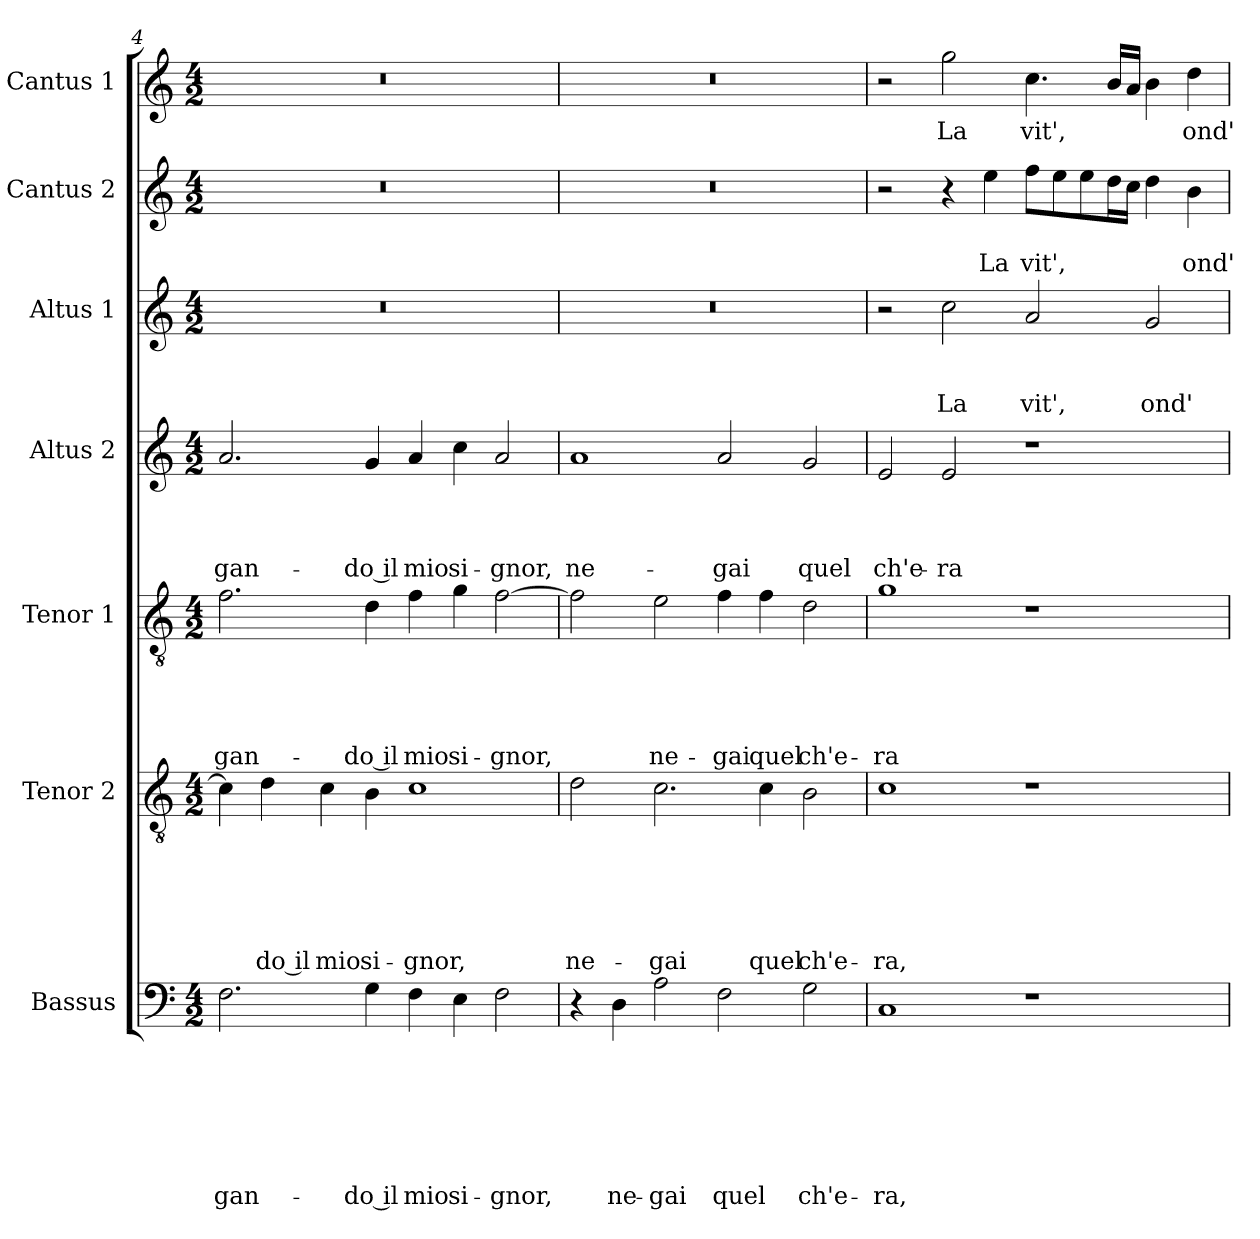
**kern	**text	**text	**text	**text	**text	**text	**text	**kern	**text	**text	**text	**text	**text	**text	**kern	**text	**text	**text	**text	**text	**kern	**text	**text	**text	**text	**kern	**text	**text	**text	**kern	**text	**text	**kern	**text
*part7	*part7	*part7	*part7	*part7	*part7	*part7	*part7	*part6	*part6	*part6	*part6	*part6	*part6	*part6	*part5	*part5	*part5	*part5	*part5	*part5	*part4	*part4	*part4	*part4	*part4	*part3	*part3	*part3	*part3	*part2	*part2	*part2	*part1	*part1
*staff7	*staff7	*staff7	*staff7	*staff7	*staff7	*staff7	*staff7	*staff6	*staff6	*staff6	*staff6	*staff6	*staff6	*staff6	*staff5	*staff5	*staff5	*staff5	*staff5	*staff5	*staff4	*staff4	*staff4	*staff4	*staff4	*staff3	*staff3	*staff3	*staff3	*staff2	*staff2	*staff2	*staff1	*staff1
*I"Bassus	*	*	*	*	*	*	*	*I"Tenor 2	*	*	*	*	*	*	*I"Tenor 1	*	*	*	*	*	*I"Altus 2	*	*	*	*	*I"Altus 1	*	*	*	*I"Cantus 2	*	*	*I"Cantus 1	*
*clefF4	*	*	*	*	*	*	*	*clefGv2	*	*	*	*	*	*	*clefGv2	*	*	*	*	*	*clefG2	*	*	*	*	*clefG2	*	*	*	*clefG2	*	*	*clefG2	*
*k[]	*	*	*	*	*	*	*	*k[]	*	*	*	*	*	*	*k[]	*	*	*	*	*	*k[]	*	*	*	*	*k[]	*	*	*	*k[]	*	*	*k[]	*
*a:	*	*	*	*	*	*	*	*a:	*	*	*	*	*	*	*a:	*	*	*	*	*	*a:	*	*	*	*	*a:	*	*	*	*a:	*	*	*a:	*
*M4/2	*	*	*	*	*	*	*	*M4/2	*	*	*	*	*	*	*M4/2	*	*	*	*	*	*M4/2	*	*	*	*	*M4/2	*	*	*	*M4/2	*	*	*M4/2	*
=4	=4	=4	=4	=4	=4	=4	=4	=4	=4	=4	=4	=4	=4	=4	=4	=4	=4	=4	=4	=4	=4	=4	=4	=4	=4	=4	=4	=4	=4	=4	=4	=4	=4	=4
!	!	!	!	!	!	!	!LO:LY:b	!	!	!	!	!	!	!	!	!	!	!	!	!LO:LY:b	!	!	!	!	!LO:LY:b	!	!	!	!	!	!	!	!	!
2.F\	.	.	.	.	.	.	-gan-	4c\]	.	.	.	.	.	.	2.f\	.	.	.	.	-gan-	2.a/	.	.	.	-gan-	0r	.	.	.	0r	.	.	0r	.
!	!	!	!	!	!	!	!	!	!	!	!	!	!	!LO:LY:b	!	!	!	!	!	!	!	!	!	!	!	!	!	!	!	!	!	!	!	!
.	.	.	.	.	.	.	.	4d\	.	.	.	.	.	-do il	.	.	.	.	.	.	.	.	.	.	.	.	.	.	.	.	.	.	.	.
!	!	!	!	!	!	!	!	!	!	!	!	!	!	!LO:LY:b	!	!	!	!	!	!	!	!	!	!	!	!	!	!	!	!	!	!	!	!
.	.	.	.	.	.	.	.	4c\	.	.	.	.	.	mio	.	.	.	.	.	.	.	.	.	.	.	.	.	.	.	.	.	.	.	.
!	!	!	!	!	!	!	!LO:LY:b	!	!	!	!	!	!	!LO:LY:b	!	!	!	!	!	!LO:LY:b	!	!	!	!	!LO:LY:b	!	!	!	!	!	!	!	!	!
4G\	.	.	.	.	.	.	-do il	4B\	.	.	.	.	.	si-	4d\	.	.	.	.	-do il	4g/	.	.	.	-do il	.	.	.	.	.	.	.	.	.
!	!	!	!	!	!	!	!LO:LY:b	!	!	!	!	!	!	!LO:LY:b	!	!	!	!	!	!LO:LY:b	!	!	!	!	!LO:LY:b	!	!	!	!	!	!	!	!	!
4F\	.	.	.	.	.	.	mio	1c	.	.	.	.	.	-gnor,	4f\	.	.	.	.	mio	4a/	.	.	.	mio	.	.	.	.	.	.	.	.	.
!	!	!	!	!	!	!	!LO:LY:b	!	!	!	!	!	!	!	!	!	!	!	!	!LO:LY:b	!	!	!	!	!LO:LY:b	!	!	!	!	!	!	!	!	!
4E\	.	.	.	.	.	.	si-	.	.	.	.	.	.	.	4g\	.	.	.	.	si-	4cc\	.	.	.	si-	.	.	.	.	.	.	.	.	.
!	!	!	!	!	!	!	!LO:LY:b	!	!	!	!	!	!	!	!	!	!	!	!	!LO:LY:b	!	!	!	!	!LO:LY:b	!	!	!	!	!	!	!	!	!
2F\	.	.	.	.	.	.	-gnor,	.	.	.	.	.	.	.	[2f\	.	.	.	.	-gnor,	2a/	.	.	.	-gnor,	.	.	.	.	.	.	.	.	.
!!LO:LB:g=z
=5	=5	=5	=5	=5	=5	=5	=5	=5	=5	=5	=5	=5	=5	=5	=5	=5	=5	=5	=5	=5	=5	=5	=5	=5	=5	=5	=5	=5	=5	=5	=5	=5	=5	=5
!	!	!	!	!	!	!	!	!	!	!	!	!	!	!LO:LY:b	!	!	!	!	!	!	!	!	!	!	!LO:LY:b	!	!	!	!	!	!	!	!	!
4r	.	.	.	.	.	.	.	2d\	.	.	.	.	.	ne-	2f\]	.	.	.	.	.	1a	.	.	.	ne-	0r	.	.	.	0r	.	.	0r	.
!	!	!	!	!	!	!	!LO:LY:b	!	!	!	!	!	!	!	!	!	!	!	!	!	!	!	!	!	!	!	!	!	!	!	!	!	!	!
4D\	.	.	.	.	.	.	ne-	.	.	.	.	.	.	.	.	.	.	.	.	.	.	.	.	.	.	.	.	.	.	.	.	.	.	.
!	!	!	!	!	!	!	!LO:LY:b	!	!	!	!	!	!	!LO:LY:b	!	!	!	!	!	!LO:LY:b	!	!	!	!	!	!	!	!	!	!	!	!	!	!
2A\	.	.	.	.	.	.	-gai	2.c\	.	.	.	.	.	-gai	2e\	.	.	.	.	ne-	.	.	.	.	.	.	.	.	.	.	.	.	.	.
!	!	!	!	!	!	!	!LO:LY:b	!	!	!	!	!	!	!	!	!	!	!	!	!LO:LY:b	!	!	!	!	!LO:LY:b	!	!	!	!	!	!	!	!	!
2F\	.	.	.	.	.	.	quel	.	.	.	.	.	.	.	4f\	.	.	.	.	-gai	2a/	.	.	.	-gai	.	.	.	.	.	.	.	.	.
!	!	!	!	!	!	!	!	!	!	!	!	!	!	!LO:LY:b	!	!	!	!	!	!LO:LY:b	!	!	!	!	!	!	!	!	!	!	!	!	!	!
.	.	.	.	.	.	.	.	4c\	.	.	.	.	.	quel	4f\	.	.	.	.	quel	.	.	.	.	.	.	.	.	.	.	.	.	.	.
!	!	!	!	!	!	!	!LO:LY:b	!	!	!	!	!	!	!LO:LY:b	!	!	!	!	!	!LO:LY:b	!	!	!	!	!LO:LY:b	!	!	!	!	!	!	!	!	!
2G\	.	.	.	.	.	.	ch'e-	2B\	.	.	.	.	.	ch'e-	2d\	.	.	.	.	ch'e-	2g/	.	.	.	quel	.	.	.	.	.	.	.	.	.
=6	=6	=6	=6	=6	=6	=6	=6	=6	=6	=6	=6	=6	=6	=6	=6	=6	=6	=6	=6	=6	=6	=6	=6	=6	=6	=6	=6	=6	=6	=6	=6	=6	=6	=6
!	!	!	!	!	!	!	!LO:LY:b	!	!	!	!	!	!	!LO:LY:b	!	!	!	!	!	!LO:LY:b	!	!	!	!	!LO:LY:b	!	!	!	!	!	!	!	!	!
1C	.	.	.	.	.	.	-ra,	1c	.	.	.	.	.	-ra,	1g	.	.	.	.	-ra	2e/	.	.	.	ch'e-	2r	.	.	.	2r	.	.	2r	.
!	!	!	!	!	!	!	!	!	!	!	!	!	!	!	!	!	!	!	!	!	!	!	!	!	!LO:LY:b	!	!	!	!LO:LY:b	!	!	!	!	!LO:LY:b
.	.	.	.	.	.	.	.	.	.	.	.	.	.	.	.	.	.	.	.	.	2e/	.	.	.	-ra	2cc\	.	.	La	4r	.	.	2gg\	La
!	!	!	!	!	!	!	!	!	!	!	!	!	!	!	!	!	!	!	!	!	!	!	!	!	!	!	!	!	!	!	!	!LO:LY:b	!	!
.	.	.	.	.	.	.	.	.	.	.	.	.	.	.	.	.	.	.	.	.	.	.	.	.	.	.	.	.	.	4ee\	.	La	.	.
!	!	!	!	!	!	!	!	!	!	!	!	!	!	!	!	!	!	!	!	!	!	!	!	!	!	!	!	!	!LO:LY:b	!	!	!LO:LY:b	!	!LO:LY:b
1r	.	.	.	.	.	.	.	1r	.	.	.	.	.	.	1r	.	.	.	.	.	1r	.	.	.	.	2a/	.	.	vit',	8ff\L	.	vit',	4.cc\	vit',
.	.	.	.	.	.	.	.	.	.	.	.	.	.	.	.	.	.	.	.	.	.	.	.	.	.	.	.	.	.	8ee\	.	.	.	.
.	.	.	.	.	.	.	.	.	.	.	.	.	.	.	.	.	.	.	.	.	.	.	.	.	.	.	.	.	.	8ee\	.	.	.	.
.	.	.	.	.	.	.	.	.	.	.	.	.	.	.	.	.	.	.	.	.	.	.	.	.	.	.	.	.	.	16dd\L	.	.	16b/LL	.
.	.	.	.	.	.	.	.	.	.	.	.	.	.	.	.	.	.	.	.	.	.	.	.	.	.	.	.	.	.	16cc\JJ	.	.	16a/JJ	.
!	!	!	!	!	!	!	!	!	!	!	!	!	!	!	!	!	!	!	!	!	!	!	!	!	!	!	!	!	!LO:LY:b	!	!	!	!	!
.	.	.	.	.	.	.	.	.	.	.	.	.	.	.	.	.	.	.	.	.	.	.	.	.	.	2g/	.	.	ond'	4dd\	.	.	4b\	.
!	!	!	!	!	!	!	!	!	!	!	!	!	!	!	!	!	!	!	!	!	!	!	!	!	!	!	!	!	!	!	!	!LO:LY:b	!	!LO:LY:b
.	.	.	.	.	.	.	.	.	.	.	.	.	.	.	.	.	.	.	.	.	.	.	.	.	.	.	.	.	.	4b\	.	ond'	4dd\	ond'
=	=	=	=	=	=	=	=	=	=	=	=	=	=	=	=	=	=	=	=	=	=	=	=	=	=	=	=	=	=	=	=	=	=	=
*-	*-	*-	*-	*-	*-	*-	*-	*-	*-	*-	*-	*-	*-	*-	*-	*-	*-	*-	*-	*-	*-	*-	*-	*-	*-	*-	*-	*-	*-	*-	*-	*-	*-	*-
